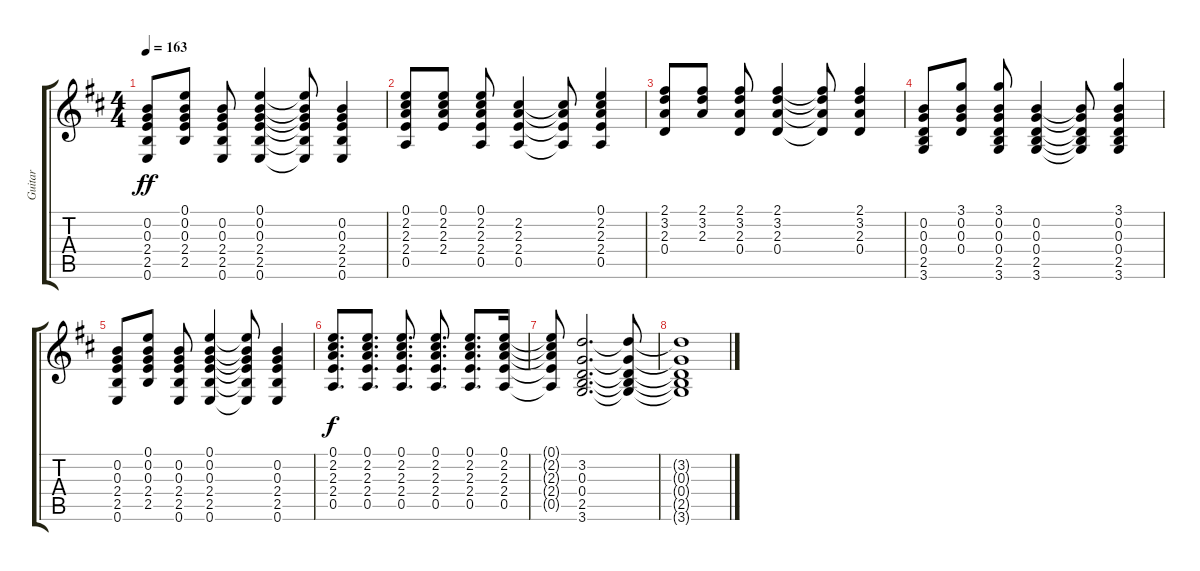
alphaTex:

\track ("Guitar" "Guitar") {instrument electricguitarclean}
\staff {score tabs}
\tuning (E4 B3 G3 D3 A2 E2) {hide}
\ts (4 4)
\tempo 163
\clef g2
\ks d
(0.2 0.3 2.4 2.5 0.6).8{dy ff} (0.1 0.2 0.3 2.4 2.5).8 (0.2 0.3 2.4 2.5 0.6).8 (0.1 0.2 0.3 2.4 2.5 0.6).4 (0.1{t} 0.2{t} 0.3{t} 2.4{t} 2.5{t} 0.6{t}).8 (0.2 0.3 2.4 2.5 0.6).4 |
(0.1 2.2 2.3 2.4 0.5).8 (0.1 2.2 2.3 2.4).8 (0.1 2.2 2.3 2.4 0.5).8 (2.2 2.3 2.4 0.5).4 (2.2{t} 2.3{t} 2.4{t} 0.5{t}).8 (0.1 2.2 2.3 2.4 0.5).4 |
(2.1 3.2 2.3 0.4).8 (2.1 3.2 2.3).8 (2.1 3.2 2.3 0.4).8 (2.1 3.2 2.3 0.4).4 (2.1{t} 3.2{t} 2.3{t} 0.4{t}).8 (2.1 3.2 2.3 0.4).4 |
(0.2 0.3 0.4 2.5 3.6).8 (3.1 0.2 0.3 0.4).8 (3.1 0.2 0.3 0.4 2.5 3.6).8 (0.2 0.3 0.4 2.5 3.6).4 (0.2{t} 0.3{t} 0.4{t} 2.5{t} 3.6{t}).8 (3.1 0.2 0.3 0.4 2.5 3.6).4 |
(0.2 0.3 2.4 2.5 0.6).8 (0.1 0.2 0.3 2.4 2.5).8 (0.2 0.3 2.4 2.5 0.6).8 (0.1 0.2 0.3 2.4 2.5 0.6).4 (0.1{t} 0.2{t} 0.3{t} 2.4{t} 2.5{t} 0.6{t}).8 (0.2 0.3 2.4 2.5 0.6).4 |
(0.1 2.2 2.3 2.4 0.5).8{d dy f} (0.1 2.2 2.3 2.4 0.5).8{d} (0.1 2.2 2.3 2.4 0.5).8{d} (0.1 2.2 2.3 2.4 0.5).8{d} (0.1 2.2 2.3 2.4 0.5).8{d} (0.1 2.2 2.3 2.4 0.5).16 |
(0.1{t} 2.2{t} 2.3{t} 2.4{t} 0.5{t}).8 (3.2 0.3 0.4 2.5 3.6).2{d} (3.2{t} 0.3{t} 0.4{t} 2.5{t} 3.6{t}).8 |
(3.2{t} 0.3{t} 0.4{t} 2.5{t} 3.6{t}).1
